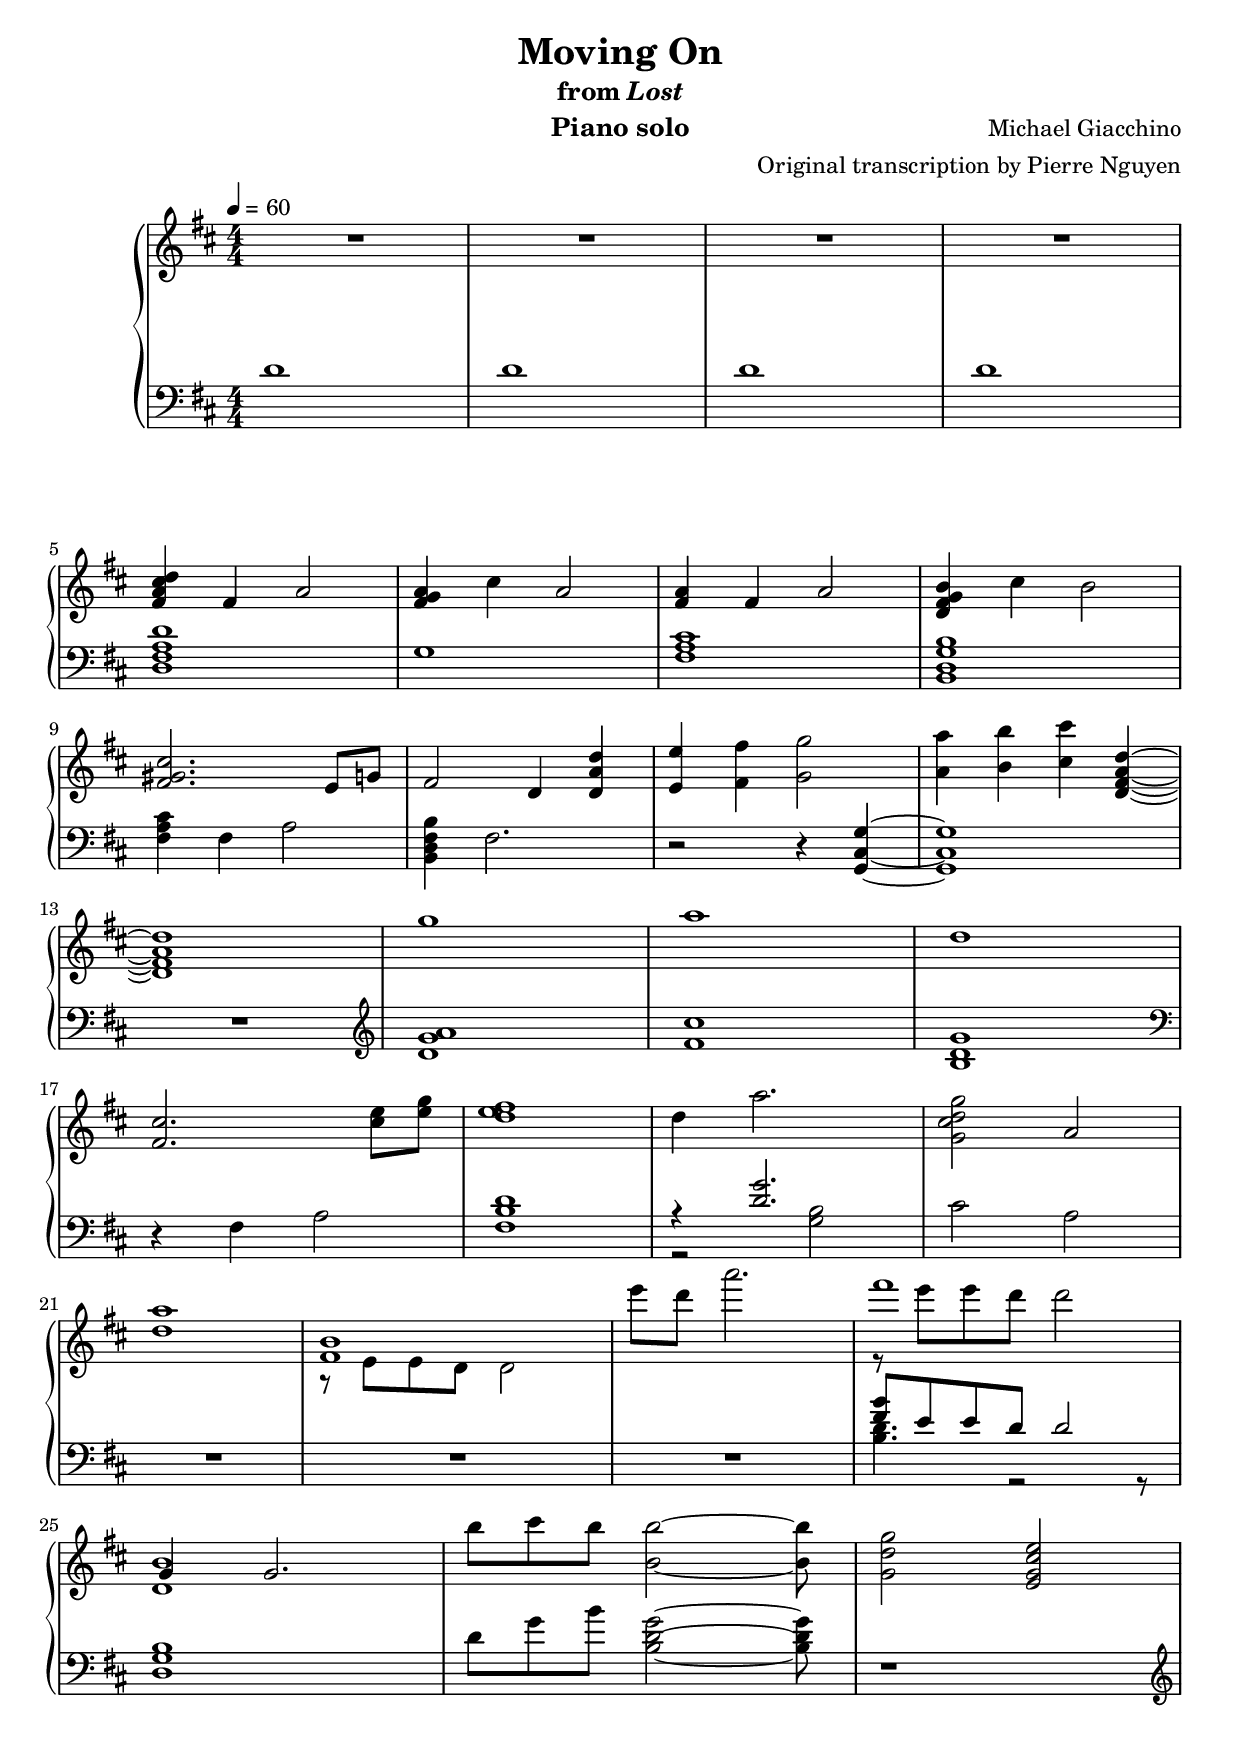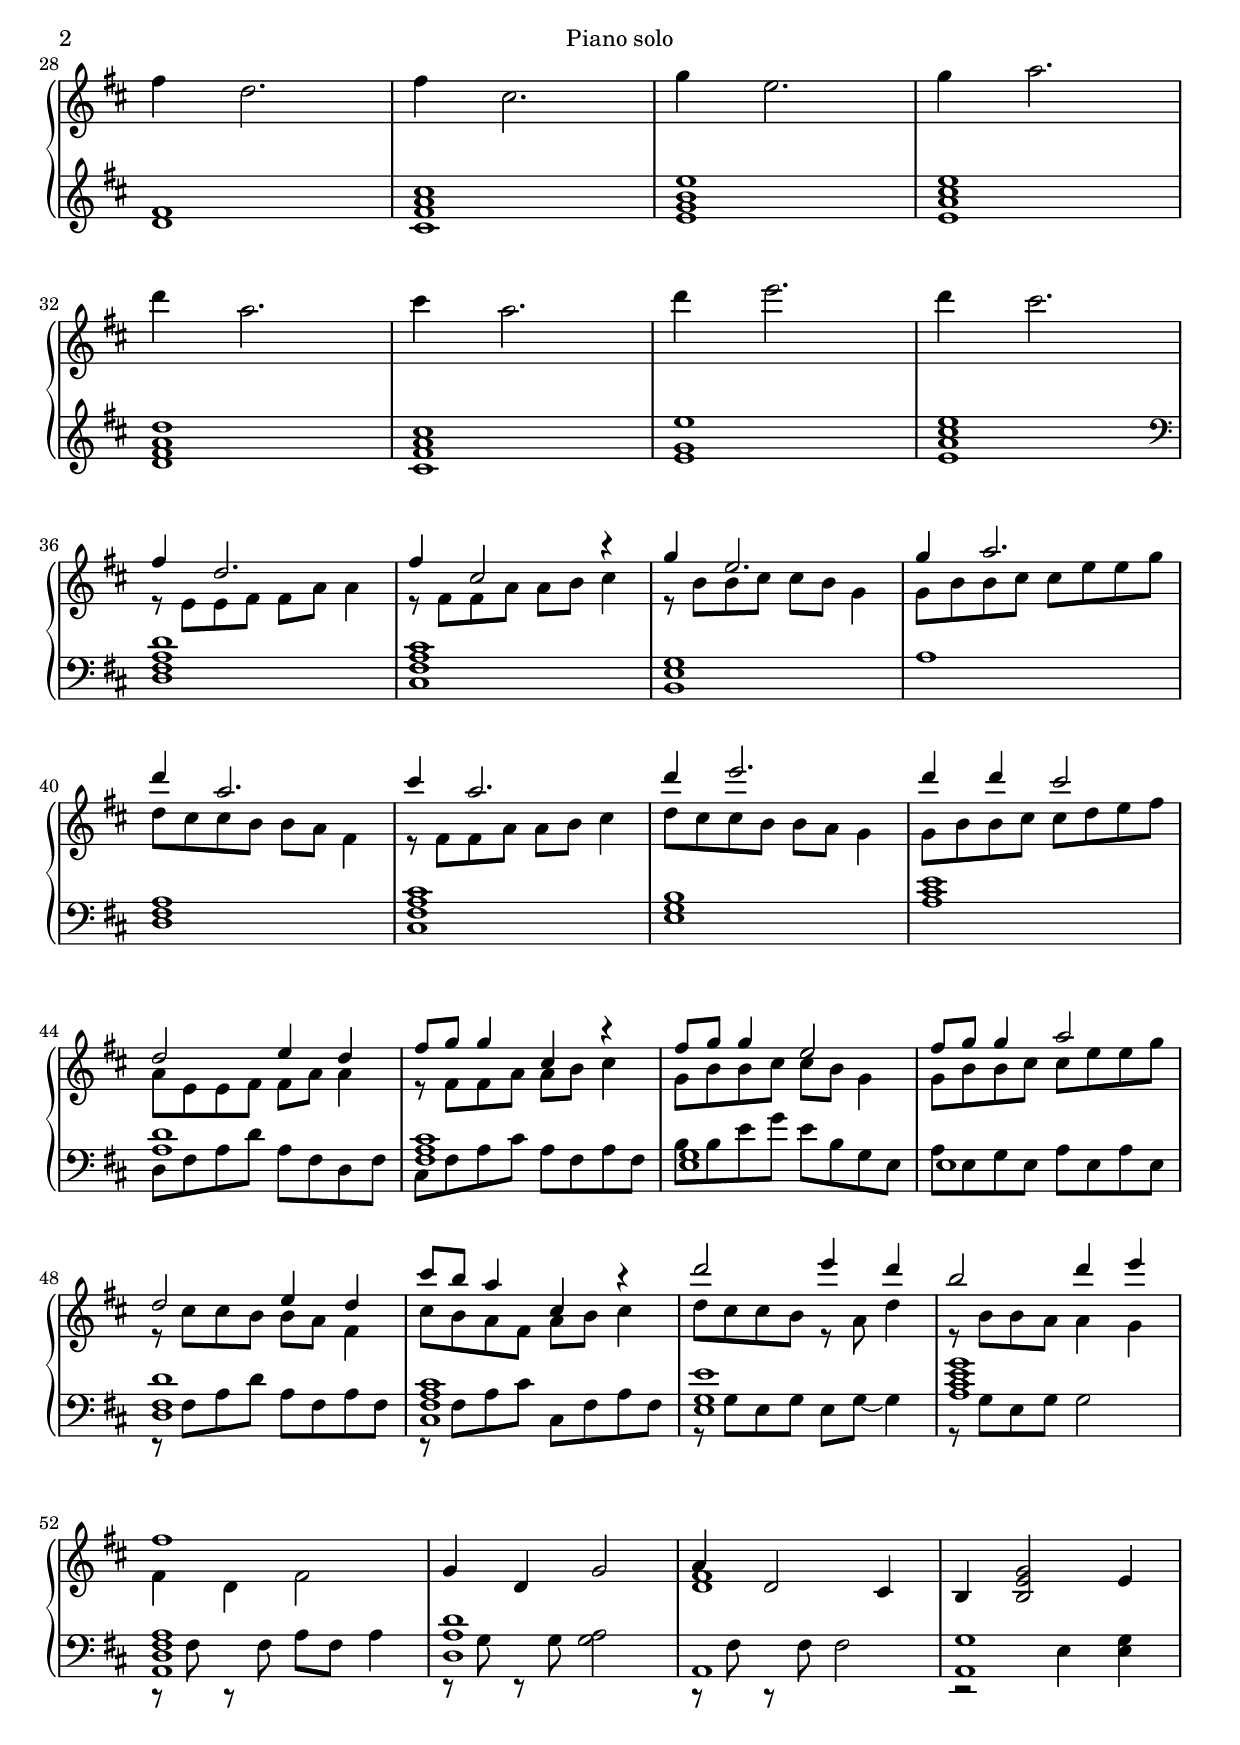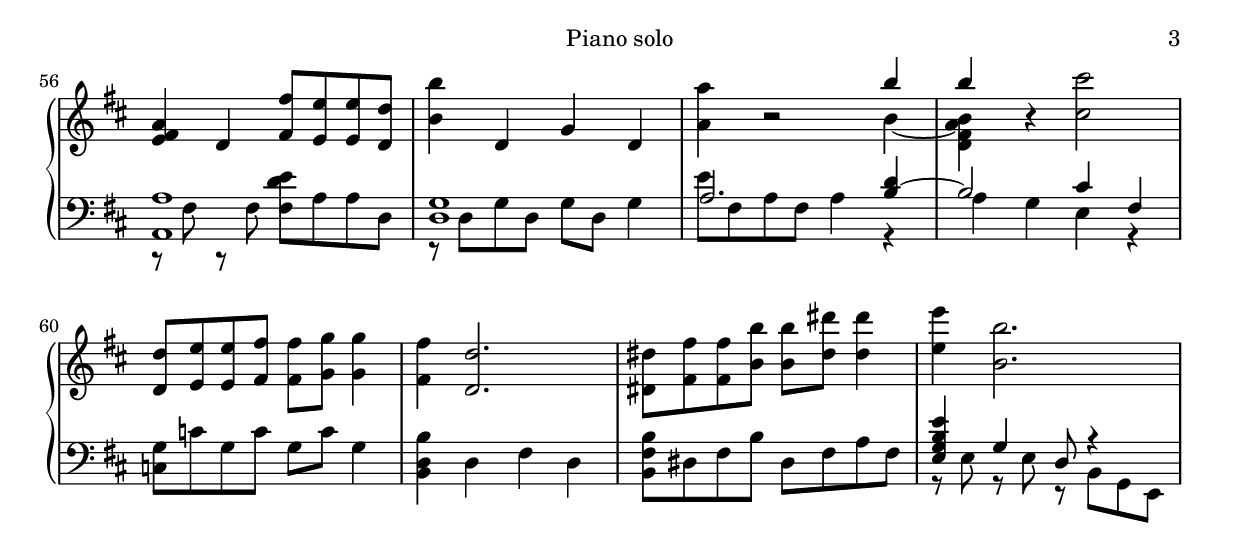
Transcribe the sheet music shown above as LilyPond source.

\version "2.12.2"

\header {
  title = "Moving On"
  subtitle = \markup { "from" \italic "Lost" }
  composer = "Michael Giacchino"
  instrument = "Piano solo"
  arranger = "Original transcription by Pierre Nguyen"
}

global = {
  \tempo 4 = 60
  \key d \major
  \time 4/4
  \numericTimeSignature
}

upper = \relative c' {
  \clef treble
  R1*4
  \break

  <fis a cis d>4 fis a2
  <fis g a>4 cis' a2
  <fis a>4 fis a2
  <d, fis g b>4 cis' b2
  \break

  <fis gis cis>2. e8 g
  fis2 d4 <d a' d>
  <e e'> <fis fis'> <g g'>2
  <a a'>4 <b b'> <cis cis'> <d, fis a d>~
  \break

  <d fis a d>1
  g'
  a
  d,
  \break

  <fis, cis'>2. <cis' e>8 <e g>
  <d e fis>1
  d4 a'2.
  <g, cis d g>2 a
  \break

  <d a'>1
  <<
    { <fis, b> }
  \\
    { r8 e e d d2 }
  >>
  e''8 d a'2.
  <<
    { fis1 }
  \\
    { r8 e e d d2 }
  >>
  \break

  <<
    { g,,4 g2. }
  \\
    { <d b'>1 }
  >>
  b''8 cis b <b, b'>2~ <b b'>8
  <g d' g>2 <e g cis e>
  \break

  fis'4 d2.
  fis4 cis2.
  g'4 e2.
  g4 a2.
  \break

  d4 a2.
  cis4 a2.
  d4 e2.
  d4 cis2.
  \break

  <<
    {
      fis,4 d2.
      fis4 cis2 r4
      g'4 e2.
      g4 a2.
      \break

      d4 a2.
      cis4 a2.
      d4 e2.
      d4 d cis2
      \break

      d,2 e4 d
      fis8 g g4 cis,4 r4
      fis8 g g4 e2
      fis8 g g4 a2
      \break

      d,2 e4 d
      cis'8 b a4 cis,4 r4
      d'2 e4 d
      b2 d4 e
      \break

      fis,1
    }
  \\
    {
      r8 e, e fis fis a a4
      r8 fis fis a a b cis4
      r8 b b cis cis b g4
      g8 b b cis cis e e g

      d cis cis b b a fis4
      r8 fis fis a a b cis4
      d8 cis cis b b a g4
      g8 b b cis cis d e fis

      a,8 e e fis fis a a4
      r8 fis fis a a b cis4
      g8 b b cis cis b g4
      g8 b b cis cis e e g

      r8 cis, cis b b a fis4
      cis'8 b a fis a b cis4
      d8 cis cis b r8 a d4
      r8 b b a a4 g

      fis d fis2
    }
  >>

  g4 d g2
  <<
    { a4 d,2 cis4 }
  \\
    { <d fis>1 }
  >>
  b4 <b e g>2 e4
  \break

  <e fis a>4 d <fis fis'>8 <e e'> <e e'> <d d'>
  <b' b'>4 d, g d
  <a' a'> r2
  <<
    {
      b'4 b4
    }
  \\
    {
      b,4~
      <d, fis a b>
    }
  >>
  r4 <cis' cis'>2
  \break

  <d, d'>8 <e e'> <e e'> <fis fis'> <fis fis'> <g g'> <g g'>4
  <fis fis'> <d d'>2.
  <dis dis'>8 <fis fis'> <fis fis'> <b b'> <b b'> <dis dis'> <dis dis'>4
  <e e'> <b b'>2.
  \break
}

lower = \relative c' {
  \clef bass
  d1
  d
  d
  d

  <d, fis a d>
  g1
  <fis a cis>
  <b, d g b>

  <fis' a cis>4 fis a2
  <b, d fis b>4 fis'2.
  r2 r4 <g, cis g'>~
  <g cis g'>1

  R1
  \clef treble
  <d'' g a>
  <fis cis'>
  <b, d g>
  \clef bass

  r4 fis a2
  <fis b d>1
  <<
    { r4 <d' g>2. }
  \\
    { r2 <g, b>2 }
  >>
  cis a

  R1*3
  <<
    { <fis' b>8 e e d d2 }
  \\
    { <b d>4. r2 r8 }
  >>

  <d, g b>1
  d'8 g b <b, d g>2~ <b d g>8
  r1
  \clef treble

  <d fis>
  <cis fis a cis>
  <e g b e>
  <e a cis e>

  <d fis a d>
  <cis fis a cis>
  <e g e'>
  <e a cis e>
  \clef bass

  <d, fis a d>
  <cis fis a cis>
  <b e g>
  a'

  <d, fis a>
  <cis fis a cis>
  <e g b>
  <a cis e>

  <<
    {
      <a d>
      <fis a cis>
      <e g>
      e

      <d fis d'>
      <cis fis a cis>
      <e g e'>
      <a cis e g>

      <a, d fis a>
      <d a' d>
      a
      <a g'>

      <a a'>
      <d g>
      a'2. <b~ d>4
      b2 cis4 fis,
    }
  \\
    {
      d8 fis a d a fis d fis
      cis fis a cis a fis a fis
      b b e g e b g e
      a e g e a e a e

      r8 fis a d a fis a fis
      r8 fis a cis cis, fis a fis
      r8 g e g e g~ g4 % XXX
      r8 g e g g2

      r8 fis r8 fis a fis a4
      r8 g r8 g <g a>2
      r8 fis r8 fis fis2
      r2 e4 <e g>

      r8 fis8 r8 fis <fis d' e> a a d,
      r8 d g d g d g4
      e'8 fis, a fis a4 r4
      a g e r4
    }
  >>

  <c g'>8 c' g c g c g4
  <b, d b'> d fis d
  <b fis' b>8 dis fis b dis, fis a fis
  <<
    {
      <e g b e>4 g d8 r4
    }
  \\
    {
      r8 e r8 e r8 b g e
    }
  >>
}

dynamics = {
}

pedal = {
}

\score {
  \new PianoStaff = "PianoStaff_pf" <<
    \new Staff = "Staff_pfUpper" << \global \upper >>
    \new Dynamics = "Dynamics_pf" \dynamics
    \new Staff = "Staff_pfLower" << \global \lower >>
    \new Dynamics = "pedal" \pedal
  >>

  \layout {
    % define Dynamics context
    \context {
      \type "Engraver_group"
      \name Dynamics
      \alias Voice
      \consists "Output_property_engraver"
      \consists "Piano_pedal_engraver"
      \consists "Script_engraver"
      \consists "New_dynamic_engraver"
      \consists "Dynamic_align_engraver"
      \consists "Text_engraver"
      \consists "Skip_event_swallow_translator"
      \consists "Axis_group_engraver"

      pedalSustainStrings = #'("Ped." "*Ped." "*")
      pedalUnaCordaStrings = #'("una corda" "" "tre corde")
      \override DynamicLineSpanner #'Y-offset = #0
      \override TextScript #'font-shape = #'italic
      \override VerticalAxisGroup #'minimum-Y-extent = #'(-1 . 1)
    }
    % modify PianoStaff context to accept Dynamics context
    \context {
      \PianoStaff
      \accepts Dynamics
    }
  }
}

\score {
  \unfoldRepeats {
    \new PianoStaff = "PianoStaff_pf" <<
      \new Staff = "Staff_pfUpper" << \global \upper \dynamics \pedal >>
      \new Staff = "Staff_pfLower" << \global \lower \dynamics \pedal >>
    >>
  }
  \midi { }
}
